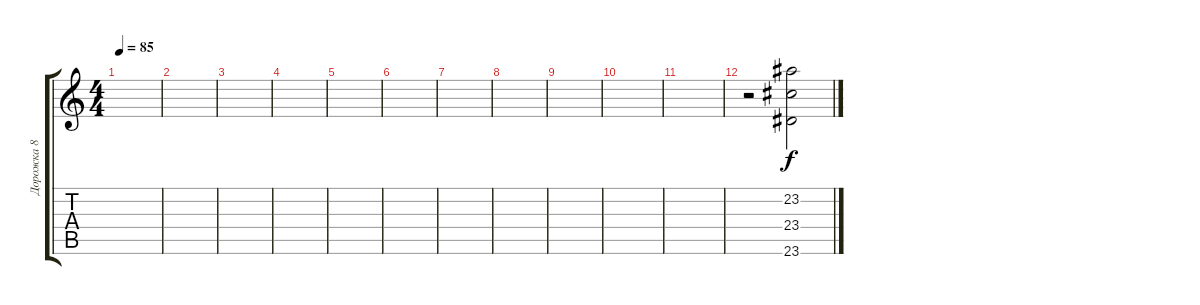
\track ("Дорожка 8" "Дорожка 8") {instrument reversecymbal}
\staff {score tabs}
\tuning (E4 B3 G3 D3 A2 E2) {hide}
\ts (4 4)
\tempo 85
\clef g2
\ks c
|
|
|
|
|
|
|
|
|
|
|
r.2 (23.2 23.4 23.6).2
